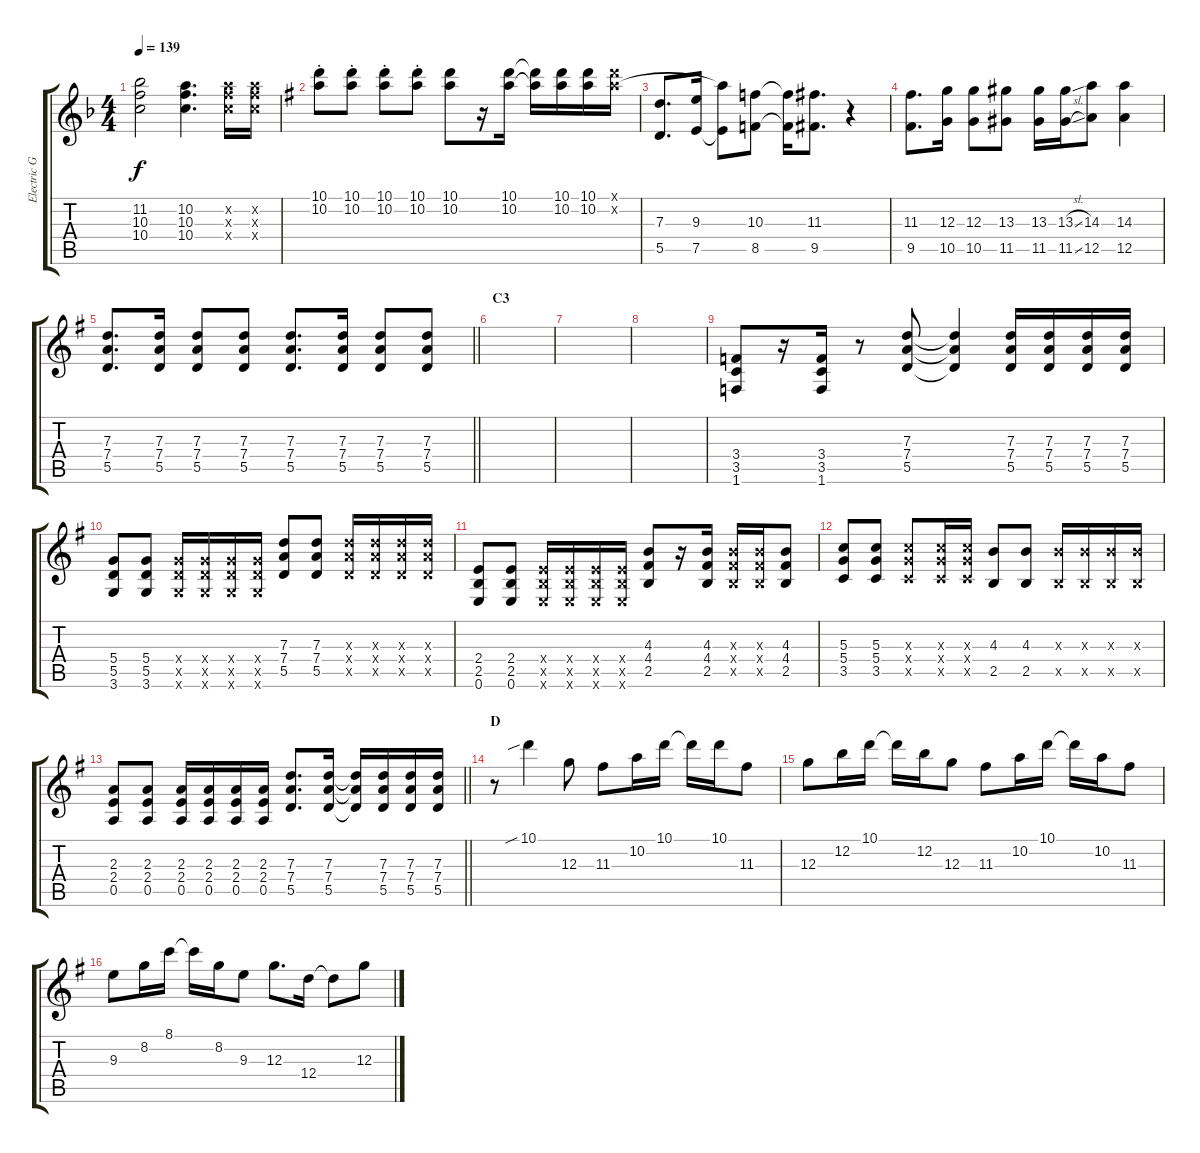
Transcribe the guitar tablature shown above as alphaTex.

\track ("Electric Guitar I" "Electric G") {instrument distortionguitar}
\staff {score tabs}
\tuning (E4 B3 G3 D3 A2 E2) {hide}
\ts (4 4)
\tempo 139
\clef g2
\ks f
(11.2 10.3 10.4).2{dy f} (10.2 10.3 10.4).4{d} (10.2{x} 10.3{x} 10.4{x}).16 (10.2{x} 10.3{x} 10.4{x}).16 |
\ks g
(10.1{st} 10.2{st}).8 (10.1{st} 10.2{st}).8 (10.1{st} 10.2{st}).8 (10.1{st} 10.2{st}).8 (10.1 10.2).8 r.16 (10.1 10.2).16 (10.1{t} 10.2{t}).16 (10.1 10.2).16 (10.1 10.2).16 (10.1{x} 10.2{x}).16 |
(7.3 5.5).8{d} (9.3 7.5).16 (10.2{t} 7.5{t}).8 (10.3 8.5).8 (10.3{t} 8.5{t}).16 (11.3 9.5).8{d} r.4 |
(11.3 9.5).8{d} (12.3 10.5).16 (12.3 10.5).8 (13.3 11.5).8 (13.3 11.5).16 (13.3{sl} 11.5{sl}).16 (14.3 12.5).8 (14.3 12.5).4 |
\barLineRight lightlight
(7.3 7.4 5.5).8{d} (7.3 7.4 5.5).16 (7.3 7.4 5.5).8 (7.3 7.4 5.5).8 (7.3 7.4 5.5).8{d} (7.3 7.4 5.5).16 (7.3 7.4 5.5).8 (7.3 7.4 5.5).8 |
\section ("" "C3")
|
|
|
(3.4 3.5 1.6).8 r.16 (3.4 3.5 1.6).16 r.8 (7.3 7.4 5.5).8 (7.3{t} 7.4{t} 5.5{t}).4 (7.3 7.4 5.5).16 (7.3 7.4 5.5).16 (7.3 7.4 5.5).16 (7.3 7.4 5.5).16 |
(5.4 5.5 3.6).8 (5.4 5.5 3.6).8 (5.4{x} 5.5{x} 3.6{x}).16 (5.4{x} 5.5{x} 3.6{x}).16 (5.4{x} 5.5{x} 3.6{x}).16 (5.4{x} 5.5{x} 3.6{x}).16 (7.3 7.4 5.5).8 (7.3 7.4 5.5).8 (7.3{x} 7.4{x} 5.5{x}).16 (7.3{x} 7.4{x} 5.5{x}).16 (7.3{x} 7.4{x} 5.5{x}).16 (7.3{x} 7.4{x} 5.5{x}).16 |
(2.4 2.5 0.6).8 (2.4 2.5 0.6).8 (2.4{x} 2.5{x} 0.6{x}).16 (2.4{x} 2.5{x} 0.6{x}).16 (2.4{x} 2.5{x} 0.6{x}).16 (2.4{x} 2.5{x} 0.6{x}).16 (4.3 4.4 2.5).8 r.16 (4.3 4.4 2.5).16 (4.3{x} 4.4{x} 2.5{x}).16 (4.3{x} 4.4{x} 2.5{x}).16 (4.3 4.4 2.5).8 |
(5.3 5.4 3.5).8 (5.3 5.4 3.5).8 (5.3{x} 5.4{x} 3.5{x}).8 (5.3{x} 5.4{x} 3.5{x}).16 (5.3{x} 5.4{x} 3.5{x}).16 (4.3 2.5).8 (4.3 2.5).8 (4.3{x} 2.5{x}).16 (4.3{x} 2.5{x}).16 (4.3{x} 2.5{x}).16 (4.3{x} 2.5{x}).16 |
\barLineRight lightlight
(2.3 2.4 0.5).8 (2.3 2.4 0.5).8 (2.3 2.4 0.5).16 (2.3 2.4 0.5).16 (2.3 2.4 0.5).16 (2.3 2.4 0.5).16 (7.3 7.4 5.5).8{d} (7.3 7.4 5.5).16 (7.3{t} 7.4{t} 5.5{t}).16 (7.3 7.4 5.5).16 (7.3 7.4 5.5).16 (7.3 7.4 5.5).16 |
\section ("" "D")
r.8 10.1{sib}.4 12.3.8 11.3.8 10.2.16 10.1.16 10.1{t}.16 10.1.16 11.3.8 |
12.3.8 12.2.16 10.1.16 10.1{t}.16 12.2.16 12.3.8 11.3.8 10.2.16 10.1.16 10.1{t}.16 10.2.16 11.3.8 |
9.3.8 8.2.16 8.1.16 8.1{t}.16 8.2.16 9.3.8 12.3.8{d} 12.4.16 12.4{t}.8 12.3.8
